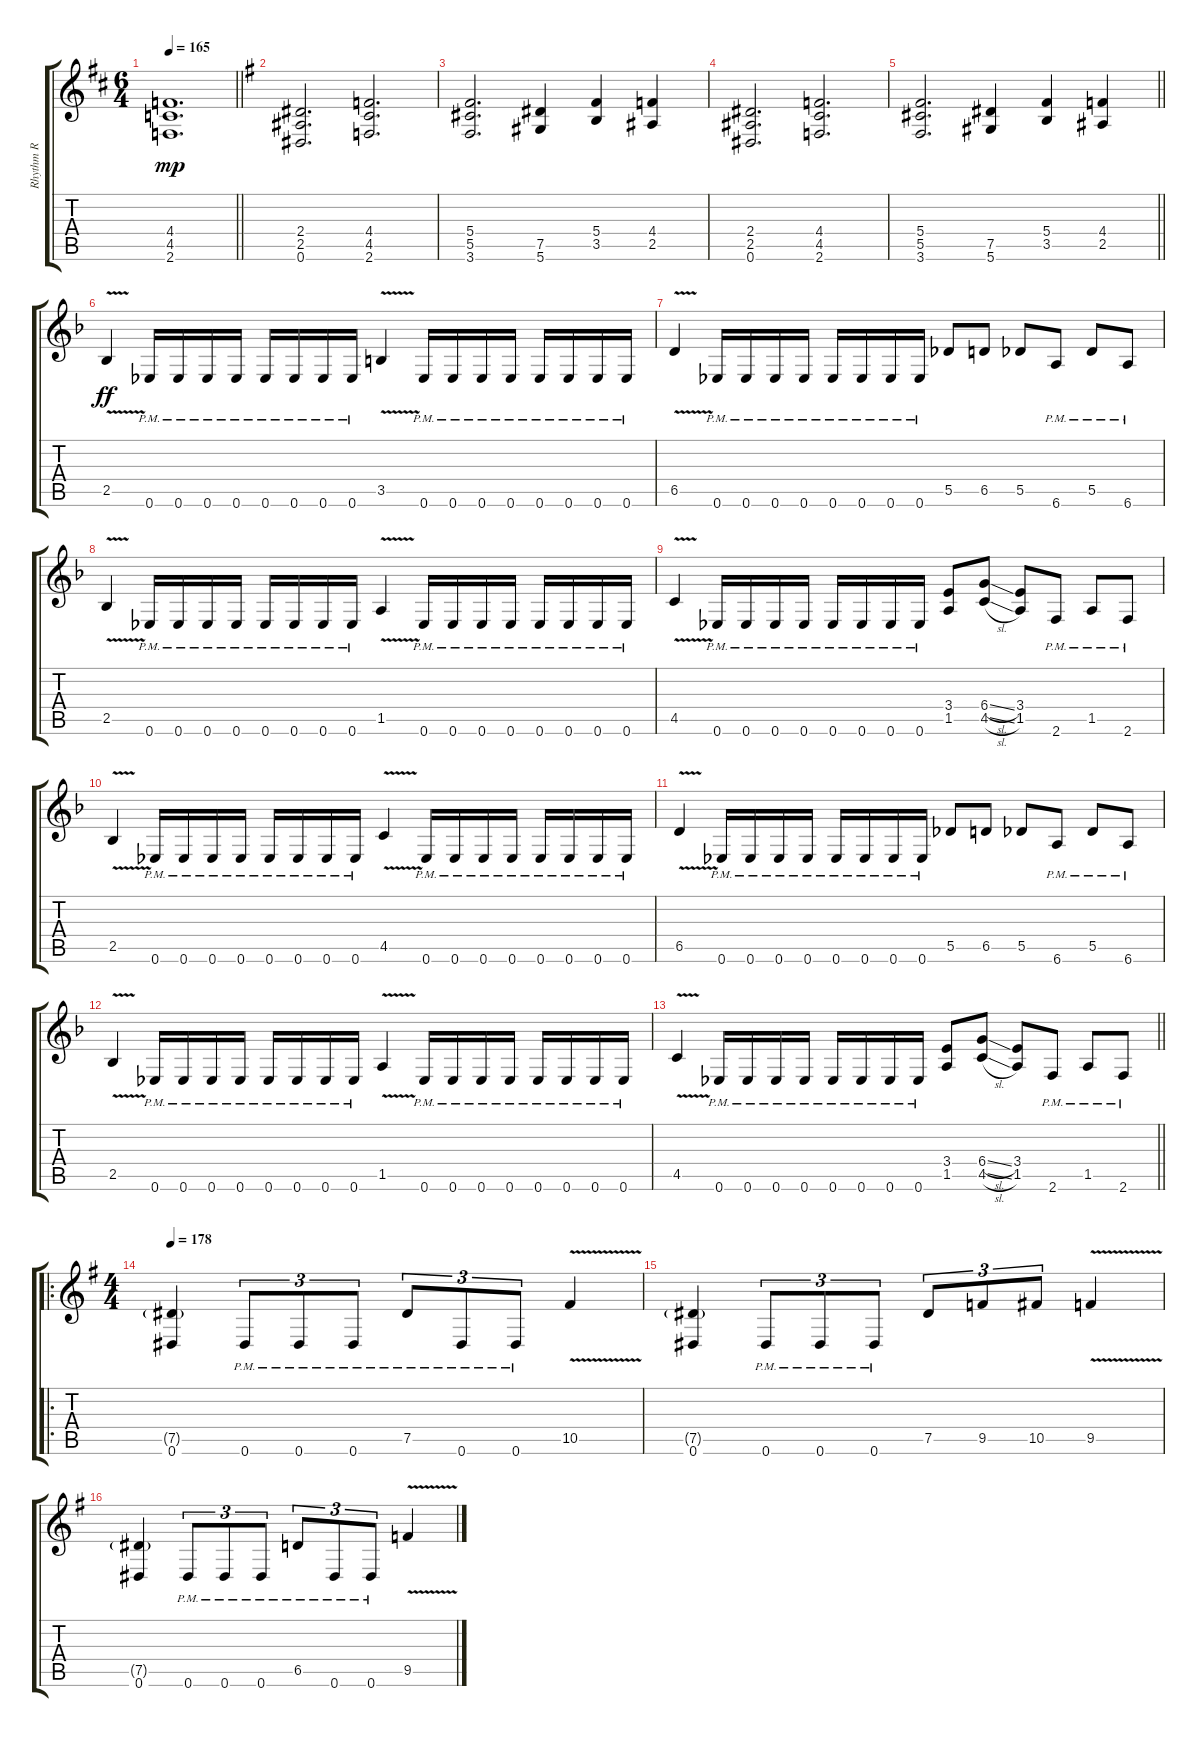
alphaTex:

\track ("Rhythm R" "Rhythm R") {instrument distortionguitar}
\staff {score tabs}
\tuning (Eb4 Bb3 Gb3 Db3 Ab2 Eb2) {hide}
\ts (6 4)
\tempo 165
\clef g2
\barLineRight lightlight
\ks d
(4.4 4.5 2.6).1{d dy mp} |
\ks g
(2.4 2.5 0.6).2{d} (4.4 4.5 2.6).2{d} |
(5.4 5.5 3.6).2{d} (7.5 5.6).4 (5.4 3.5).4 (4.4 2.5).4 |
(2.4 2.5 0.6).2{d} (4.4 4.5 2.6).2{d} |
\barLineRight lightlight
(5.4 5.5 3.6).2{d} (7.5 5.6).4 (5.4 3.5).4 (4.4 2.5).4 |
\ks f
2.5{v}.4{dy ff} 0.6{pm}.16 0.6{pm}.16 0.6{pm}.16 0.6{pm}.16 0.6{pm}.16 0.6{pm}.16 0.6{pm}.16 0.6{pm}.16 3.5{v}.4 0.6{pm}.16 0.6{pm}.16 0.6{pm}.16 0.6{pm}.16 0.6{pm}.16 0.6{pm}.16 0.6{pm}.16 0.6{pm}.16 |
6.5{v}.4 0.6{pm}.16 0.6{pm}.16 0.6{pm}.16 0.6{pm}.16 0.6{pm}.16 0.6{pm}.16 0.6{pm}.16 0.6{pm}.16 5.5.8 6.5.8 5.5.8 6.6{pm}.8 5.5{pm}.8 6.6{pm}.8 |
2.5{v}.4 0.6{pm}.16 0.6{pm}.16 0.6{pm}.16 0.6{pm}.16 0.6{pm}.16 0.6{pm}.16 0.6{pm}.16 0.6{pm}.16 1.5{v}.4 0.6{pm}.16 0.6{pm}.16 0.6{pm}.16 0.6{pm}.16 0.6{pm}.16 0.6{pm}.16 0.6{pm}.16 0.6{pm}.16 |
4.5{v}.4 0.6{pm}.16 0.6{pm}.16 0.6{pm}.16 0.6{pm}.16 0.6{pm}.16 0.6{pm}.16 0.6{pm}.16 0.6{pm}.16 (3.4 1.5).8 (6.4{sl} 4.5{sl}).8 (3.4 1.5).8 2.6{pm}.8 1.5{pm}.8 2.6{pm}.8 |
2.5{v}.4 0.6{pm}.16 0.6{pm}.16 0.6{pm}.16 0.6{pm}.16 0.6{pm}.16 0.6{pm}.16 0.6{pm}.16 0.6{pm}.16 4.5{v}.4 0.6{pm}.16 0.6{pm}.16 0.6{pm}.16 0.6{pm}.16 0.6{pm}.16 0.6{pm}.16 0.6{pm}.16 0.6{pm}.16 |
6.5{v}.4 0.6{pm}.16 0.6{pm}.16 0.6{pm}.16 0.6{pm}.16 0.6{pm}.16 0.6{pm}.16 0.6{pm}.16 0.6{pm}.16 5.5.8 6.5.8 5.5.8 6.6{pm}.8 5.5{pm}.8 6.6{pm}.8 |
2.5{v}.4 0.6{pm}.16 0.6{pm}.16 0.6{pm}.16 0.6{pm}.16 0.6{pm}.16 0.6{pm}.16 0.6{pm}.16 0.6{pm}.16 1.5{v}.4 0.6{pm}.16 0.6{pm}.16 0.6{pm}.16 0.6{pm}.16 0.6{pm}.16 0.6{pm}.16 0.6{pm}.16 0.6{pm}.16 |
\barLineRight lightlight
4.5{v}.4 0.6{pm}.16 0.6{pm}.16 0.6{pm}.16 0.6{pm}.16 0.6{pm}.16 0.6{pm}.16 0.6{pm}.16 0.6{pm}.16 (3.4 1.5).8 (6.4{sl} 4.5{sl}).8 (3.4 1.5).8 2.6{pm}.8 1.5{pm}.8 2.6{pm}.8 |
\ro
\ts (4 4)
\tempo 178
\ks g
(7.5{g} 0.6).4 0.6{pm}.8{tu (3 2)} 0.6{pm}.8{tu (3 2)} 0.6{pm}.8{tu (3 2)} 7.5{pm}.8{tu (3 2)} 0.6{pm}.8{tu (3 2)} 0.6{pm}.8{tu (3 2)} 10.5{v}.4 |
(7.5{g} 0.6).4 0.6{pm}.8{tu (3 2)} 0.6{pm}.8{tu (3 2)} 0.6{pm}.8{tu (3 2)} 7.5.8{tu (3 2)} 9.5.8{tu (3 2)} 10.5.8{tu (3 2)} 9.5{v}.4 |
(7.5{g} 0.6).4 0.6{pm}.8{tu (3 2)} 0.6{pm}.8{tu (3 2)} 0.6{pm}.8{tu (3 2)} 6.5{pm}.8{tu (3 2)} 0.6{pm}.8{tu (3 2)} 0.6{pm}.8{tu (3 2)} 9.5{v}.4
